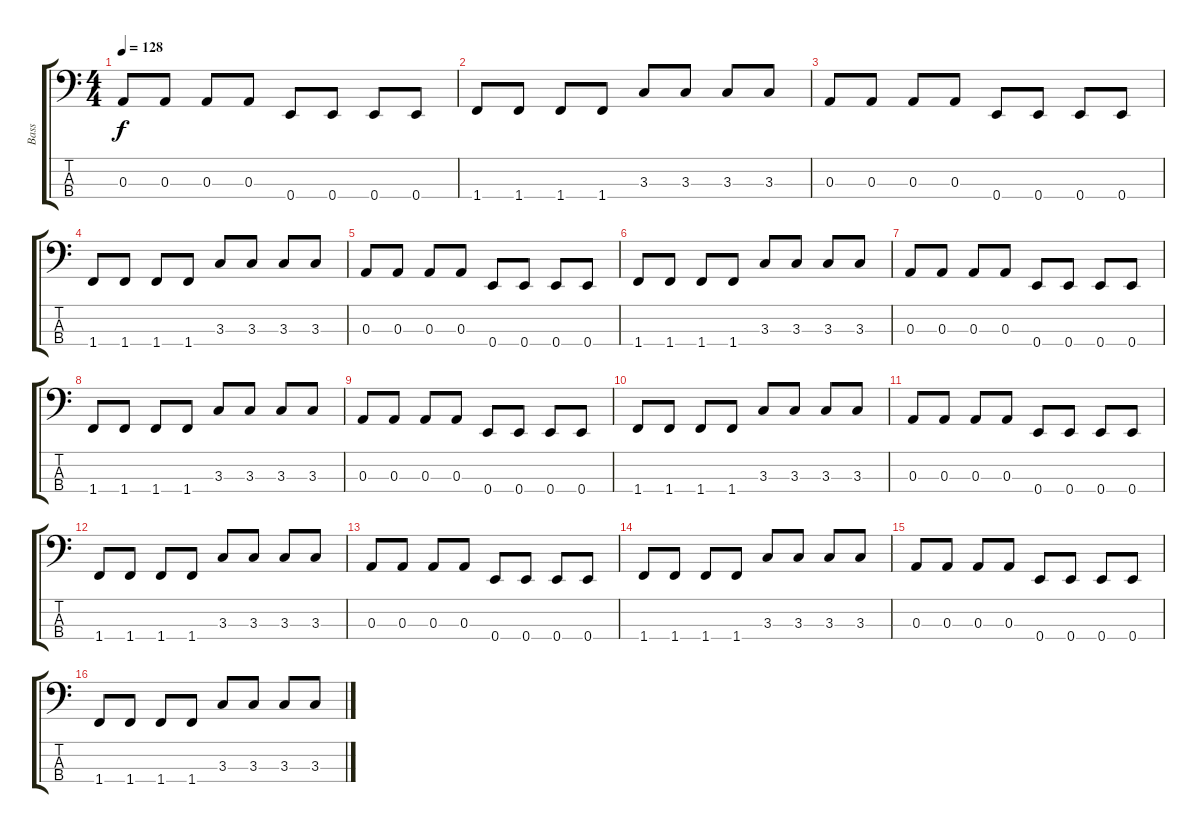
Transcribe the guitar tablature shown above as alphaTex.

\track ("Bass" "Bass") {instrument electricbassfinger}
\staff {score tabs}
\tuning (G2 D2 A1 E1) {hide}
\ts (4 4)
\tempo 128
\clef f4
\ks c
0.3.8{dy f volume 13} 0.3.8 0.3.8 0.3.8 0.4.8 0.4.8 0.4.8 0.4.8 |
1.4.8 1.4.8 1.4.8 1.4.8 3.3.8 3.3.8 3.3.8 3.3.8 |
0.3.8{volume 13} 0.3.8 0.3.8 0.3.8 0.4.8 0.4.8 0.4.8 0.4.8 |
1.4.8 1.4.8 1.4.8 1.4.8 3.3.8 3.3.8 3.3.8 3.3.8 |
0.3.8{volume 13} 0.3.8 0.3.8 0.3.8 0.4.8 0.4.8 0.4.8 0.4.8 |
1.4.8 1.4.8 1.4.8 1.4.8 3.3.8 3.3.8 3.3.8 3.3.8 |
0.3.8{volume 13} 0.3.8 0.3.8 0.3.8 0.4.8 0.4.8 0.4.8 0.4.8 |
1.4.8 1.4.8 1.4.8 1.4.8 3.3.8 3.3.8 3.3.8 3.3.8 |
0.3.8{volume 13} 0.3.8 0.3.8 0.3.8 0.4.8 0.4.8 0.4.8 0.4.8 |
1.4.8 1.4.8 1.4.8 1.4.8 3.3.8 3.3.8 3.3.8 3.3.8 |
0.3.8{volume 13} 0.3.8 0.3.8 0.3.8 0.4.8 0.4.8 0.4.8 0.4.8 |
1.4.8 1.4.8 1.4.8 1.4.8 3.3.8 3.3.8 3.3.8 3.3.8 |
0.3.8{volume 13} 0.3.8 0.3.8 0.3.8 0.4.8 0.4.8 0.4.8 0.4.8 |
1.4.8 1.4.8 1.4.8 1.4.8 3.3.8 3.3.8 3.3.8 3.3.8 |
0.3.8{volume 13} 0.3.8 0.3.8 0.3.8 0.4.8 0.4.8 0.4.8 0.4.8 |
1.4.8 1.4.8 1.4.8 1.4.8 3.3.8 3.3.8 3.3.8 3.3.8
